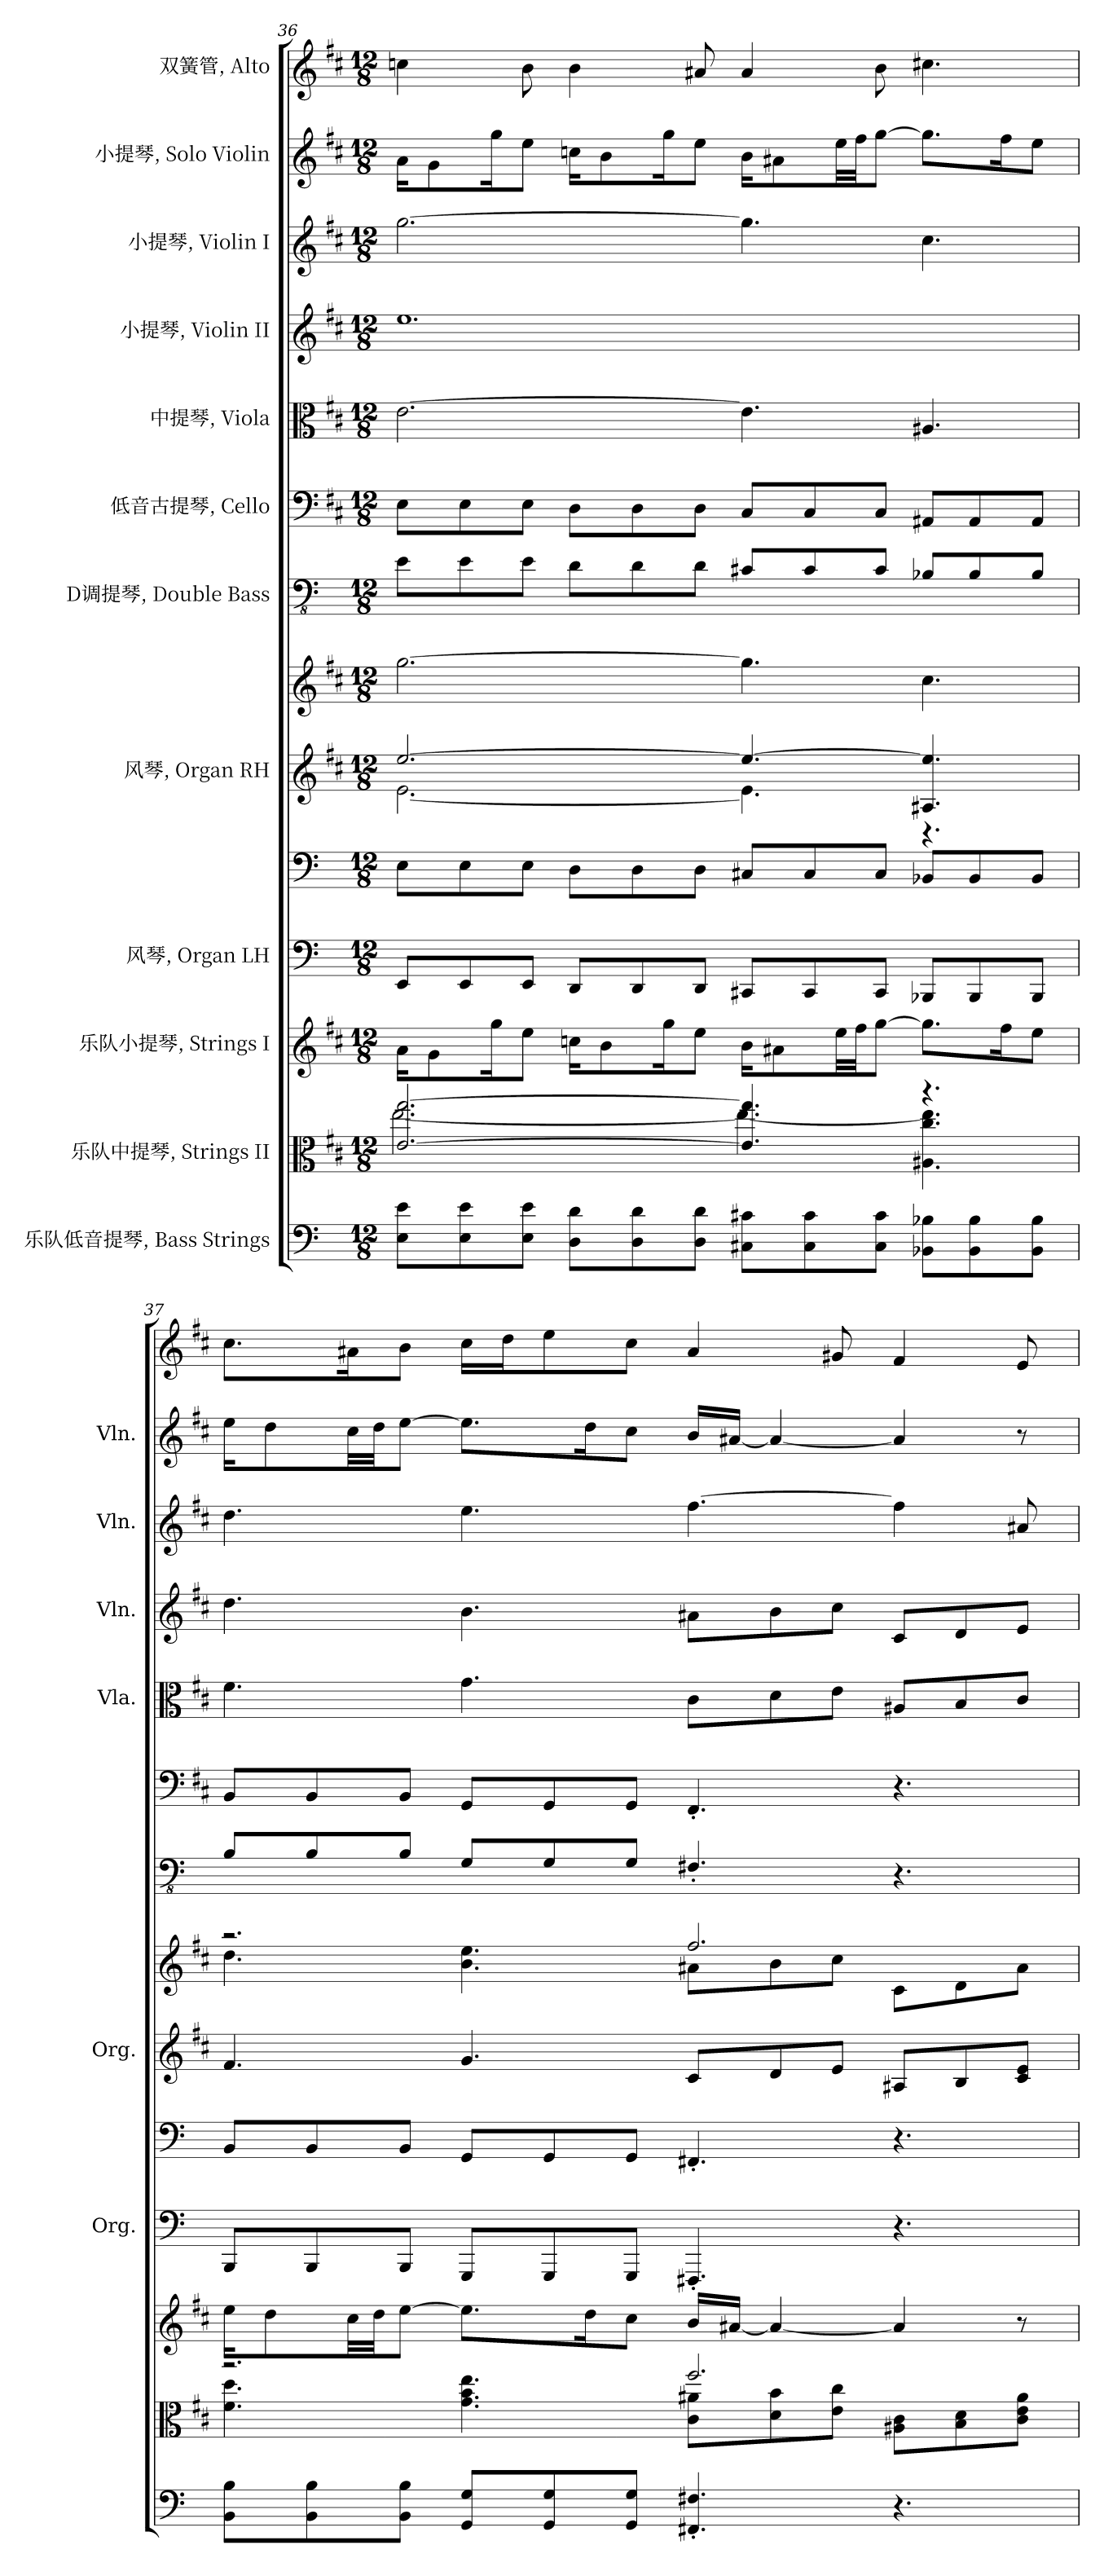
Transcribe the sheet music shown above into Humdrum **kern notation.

**kern	**kern	**kern	**kern	**kern	**kern	**kern	**kern	**kern	**kern	**kern	**kern	**kern	**kern
*part12	*part11	*part10	*part9	*part9	*part8	*part8	*part7	*part6	*part5	*part4	*part3	*part2	*part1
*staff14	*staff13	*staff12	*staff11	*staff10	*staff9	*staff8	*staff7	*staff6	*staff5	*staff4	*staff3	*staff2	*staff1
*I"乐队低音提琴, Bass Strings	*I"乐队中提琴, Strings II	*I"乐队小提琴, Strings I	*I"风琴, Organ LH	*	*I"风琴, Organ RH	*	*I"D调提琴, Double Bass	*I"低音古提琴, Cello	*I"中提琴, Viola	*I"小提琴, Violin II	*I"小提琴, Violin I	*I"小提琴, Solo Violin	*I"双簧管, Alto
*	*	*	*I'Org.	*	*I'Org.	*	*	*	*I'Vla.	*I'Vln.	*I'Vln.	*I'Vln.	*
*clefF4	*clefC3	*clefG2	*clefF4	*clefF4	*clefG2	*clefG2	*clefFv4	*clefF4	*clefC3	*clefG2	*clefG2	*clefG2	*clefG2
*ITrd7c12	*	*	*	*	*	*	*ITrd7c12	*	*	*	*	*	*
*k[]	*k[f#c#]	*k[f#c#]	*k[]	*k[]	*k[f#c#]	*k[f#c#]	*k[]	*k[f#c#]	*k[f#c#]	*k[f#c#]	*k[f#c#]	*k[f#c#]	*k[f#c#]
*M12/8	*M12/8	*M12/8	*M12/8	*M12/8	*M12/8	*M12/8	*M12/8	*M12/8	*M12/8	*M12/8	*M12/8	*M12/8	*M12/8
=36	=36	=36	=36	=36	=36	=36	=36	=36	=36	=36	=36	=36	=36
*	*^	*	*	*	*^	*	*	*	*	*	*	*	*
8EE\ 8E\L	[2.e/ [2.gg/	[2.ee\	16a\KL	8EE/L	8E\L	[2.ee/	[2.e\	[2.gg\	8EE\L	8E\L	[2.e\	1.ee	[2.gg\	16a\KL	4ccn\
.	.	.	8g\	.	.	.	.	.	.	.	.	.	.	8g\	.
8EE\ 8E\	.	.	.	8EE/	8E\	.	.	.	8EE\	8E\	.	.	.	.	.
.	.	.	16gg\K	.	.	.	.	.	.	.	.	.	.	16gg\K	.
8EE\ 8E\J	.	.	8ee\J	8EE/J	8E\J	.	.	.	8EE\J	8E\J	.	.	.	8ee\J	8b\
8DD\ 8D\L	.	.	16ccn\KL	8DD/L	8D\L	.	.	.	8DD\L	8D\L	.	.	.	16ccn\KL	4b\
.	.	.	8b\	.	.	.	.	.	.	.	.	.	.	8b\	.
8DD\ 8D\	.	.	.	8DD/	8D\	.	.	.	8DD\	8D\	.	.	.	.	.
.	.	.	16gg\K	.	.	.	.	.	.	.	.	.	.	16gg\K	.
8DD\ 8D\J	.	.	8ee\J	8DD/J	8D\J	.	.	.	8DD\J	8D\J	.	.	.	8ee\J	8a#X/
8CC#X\ 8C#X\L	4.e/] 4.gg/]	4.ee\_	16b\KL	8CC#X/L	8C#X/L	4.ee/_	4.e\]	4.gg\]	8CC#X/L	8C#/L	4.e\]	.	4.gg\]	16b\KL	4a#/
.	.	.	8a#X\	.	.	.	.	.	.	.	.	.	.	8a#X\	.
8CC#\ 8C#\	.	.	.	8CC#/	8C#/	.	.	.	8CC#/	8C#/	.	.	.	.	.
.	.	.	32ee\LL	.	.	.	.	.	.	.	.	.	.	32ee\LL	.
.	.	.	32ff#\JJ	.	.	.	.	.	.	.	.	.	.	32ff#\JJ	.
8CC#\ 8C#\J	.	.	[8gg\J	8CC#/J	8C#/J	.	.	.	8CC#/J	8C#/J	.	.	.	[8gg\J	8b\
8BBB-X\ 8BB-X\L	4.r	4.A#X\ 4.cc#\ 4.ee\]	8.gg\L]	8BBB-X/L	8BB-X/L	4.A#X/ 4.ee/]	4.r	4.cc#\	8BBB-X/L	8AA#X/L	4.A#X/	.	4.cc#\	8.gg\L]	4.cc#X\
8BBB-\ 8BB-\	.	.	.	8BBB-/	8BB-/	.	.	.	8BBB-/	8AA#/	.	.	.	.	.
.	.	.	16ff#\K	.	.	.	.	.	.	.	.	.	.	16ff#\K	.
8BBB-\ 8BB-\J	.	.	8ee\J	8BBB-/J	8BB-/J	.	.	.	8BBB-/J	8AA#/J	.	.	.	8ee\J	.
*	*	*	*	*	*	*v	*v	*	*	*	*	*	*	*	*
!!LO:PB:g=z
=37	=37	=37	=37	=37	=37	=37	=37	=37	=37	=37	=37	=37	=37	=37
*	*	*	*	*	*	*	*^	*	*	*	*	*	*	*
8BBB\ 8BB\L	2.r	4.f#\ 4.dd\	16ee\KL	8BBB/L	8BB/L	4.f#/	2.r	4.dd\	8BBB/L	8BB/L	4.f#\	4.dd\	4.dd\	16ee\KL	8.cc#\L
.	.	.	8dd\	.	.	.	.	.	.	.	.	.	.	8dd\	.
8BBB\ 8BB\	.	.	.	8BBB/	8BB/	.	.	.	8BBB/	8BB/	.	.	.	.	.
.	.	.	32cc#\LL	.	.	.	.	.	.	.	.	.	.	32cc#\LL	16a#X\K
.	.	.	32dd\JJ	.	.	.	.	.	.	.	.	.	.	32dd\JJ	.
8BBB\ 8BB\J	.	.	[8ee\J	8BBB/J	8BB/J	.	.	.	8BBB/J	8BB/J	.	.	.	[8ee\J	8b\J
8GGG/ 8GG/L	.	4.g\ 4.b\ 4.ee\	8.ee\L]	8GGG/L	8GG/L	4.g/	.	4.b\ 4.ee\	8GGG/L	8GG/L	4.g\	4.b\	4.ee\	8.ee\L]	16cc#\LL
.	.	.	.	.	.	.	.	.	.	.	.	.	.	.	16dd\J
8GGG/ 8GG/	.	.	.	8GGG/	8GG/	.	.	.	8GGG/	8GG/	.	.	.	.	8ee\
.	.	.	16dd\K	.	.	.	.	.	.	.	.	.	.	16dd\K	.
8GGG/ 8GG/J	.	.	8cc#\J	8GGG/J	8GG/J	.	.	.	8GGG/J	8GG/J	.	.	.	8cc#\J	8cc#\J
4.FFF#X/' 4.FF#X/'	2.ff#/	8c#\ 8a#X\L	16b/LL	4.FFF#X'/	4.FF#X'/	8c#/L	2.ff#/	8a#X\L	4.FFF#X'/	4.FF#'/	8c#\L	8a#X\L	[4.ff#\	16b/LL	4a#/
.	.	.	[16a#X/JJ	.	.	.	.	.	.	.	.	.	.	[16a#X/JJ	.
.	.	8d\ 8b\	4a#/_	.	.	8d/	.	8b\	.	.	8d\	8b\	.	4a#/_	.
.	.	8e\ 8cc#\J	.	.	.	8e/J	.	8cc#\J	.	.	8e\J	8cc#\J	.	.	8g#X/
4.r	.	8A#X\ 8c#\L	4a#/]	4.r	4.r	8A#X/L	.	8c#\L	4.r	4.r	8A#X/L	8c#/L	4ff#\]	4a#/]	4f#/
.	.	8B\ 8d\	.	.	.	8B/	.	8d\	.	.	8B/	8d/	.	.	.
.	.	8c#\ 8e\ 8a#\J	8r	.	.	8c#/ 8e/J	.	8a#\J	.	.	8c#/J	8e/J	8a#X/	8r	8e/
*	*v	*v	*	*	*	*	*v	*v	*	*	*	*	*	*	*
=	=	=	=	=	=	=	=	=	=	=	=	=	=
*-	*-	*-	*-	*-	*-	*-	*-	*-	*-	*-	*-	*-	*-
